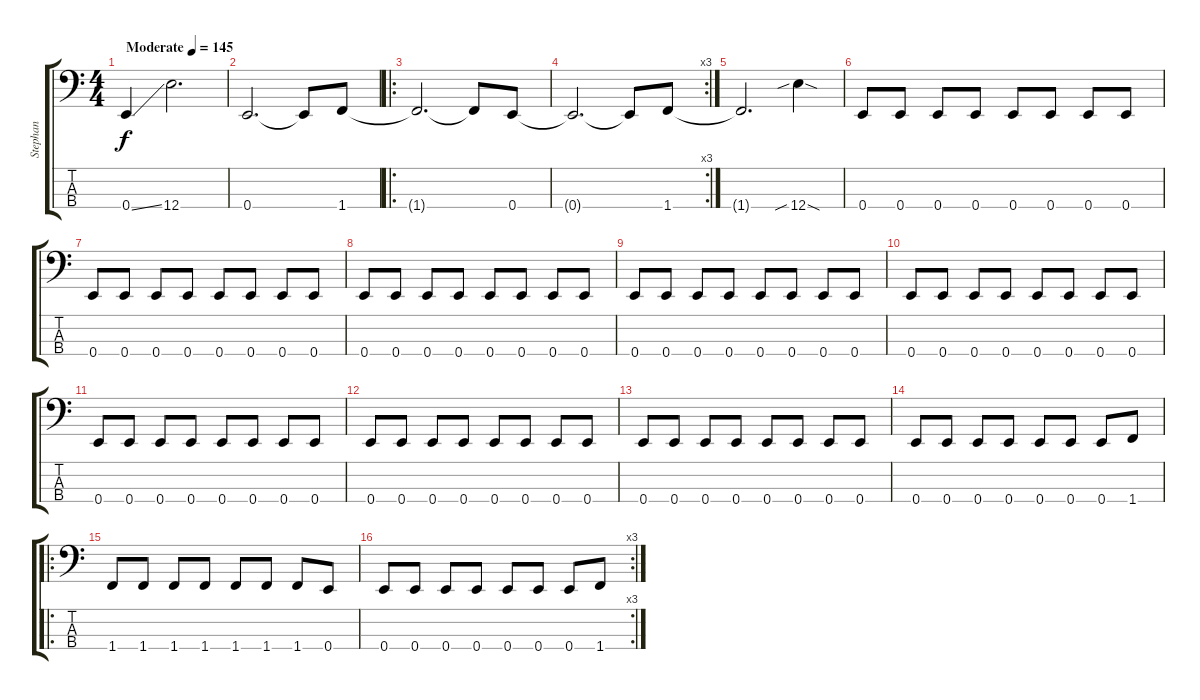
\track ("Stephan" "Stephan") {instrument electricbassfinger}
\staff {score tabs}
\tuning (G2 D2 A1 E1) {hide}
\ts (4 4)
\tempo (145 "Moderate")
\clef f4
\ks c
0.4{ss}.4{dy f instrument electricbassfinger} 12.4.2{d} |
0.4.2{d} 0.4{t}.8 1.4.8 |
\ro
1.4{t}.2{d} 1.4{t}.8 0.4.8 |
\rc 3
0.4{t}.2{d} 0.4{t}.8 1.4.8 |
1.4{t}.2{d} 12.4{sib sod}.4 |
0.4.8 0.4.8 0.4.8 0.4.8 0.4.8 0.4.8 0.4.8 0.4.8 |
0.4.8 0.4.8 0.4.8 0.4.8 0.4.8 0.4.8 0.4.8 0.4.8 |
0.4.8 0.4.8 0.4.8 0.4.8 0.4.8 0.4.8 0.4.8 0.4.8 |
0.4.8 0.4.8 0.4.8 0.4.8 0.4.8 0.4.8 0.4.8 0.4.8 |
0.4.8 0.4.8 0.4.8 0.4.8 0.4.8 0.4.8 0.4.8 0.4.8 |
0.4.8 0.4.8 0.4.8 0.4.8 0.4.8 0.4.8 0.4.8 0.4.8 |
0.4.8 0.4.8 0.4.8 0.4.8 0.4.8 0.4.8 0.4.8 0.4.8 |
0.4.8 0.4.8 0.4.8 0.4.8 0.4.8 0.4.8 0.4.8 0.4.8 |
0.4.8 0.4.8 0.4.8 0.4.8 0.4.8 0.4.8 0.4.8 1.4.8 |
\ro
1.4.8 1.4.8 1.4.8 1.4.8 1.4.8 1.4.8 1.4.8 0.4.8 |
\rc 3
0.4.8 0.4.8 0.4.8 0.4.8 0.4.8 0.4.8 0.4.8 1.4.8
